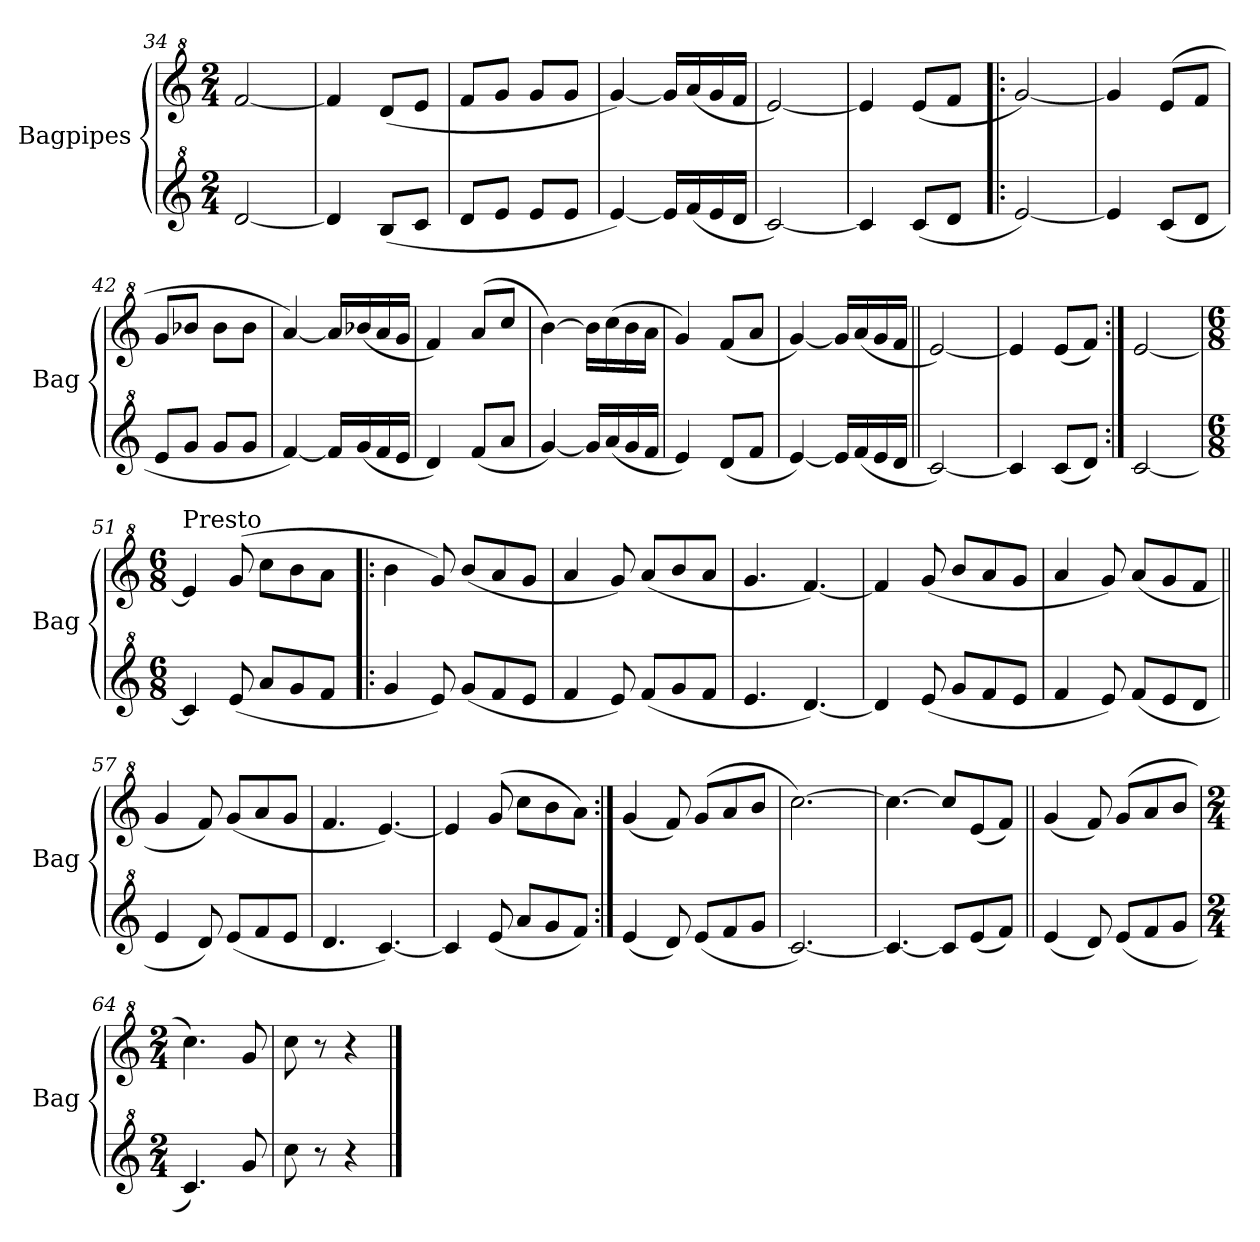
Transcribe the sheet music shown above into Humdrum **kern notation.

**kern	**kern
*part2	*part1
*staff2	*staff1
*I"Bagpipes	*I"Bagpipes
*I'Bag	*I'Bag
*clefG^2	*clefG^2
*ITrd1c2	*ITrd1c2
*k[b-e-]	*k[b-e-]
*B-:	*B-:
*M2/4	*M2/4
=34	=34
[2cc/	[2ee-/
=35	=35
4cc/]	4ee-/]
(8a/L	(8cc/L
8b-/J	8dd/J
=36	=36
8cc/L	8ee-/L
8dd/J	8ff/J
8dd/L	8ff/L
8dd/J	8ff/J
=37	=37
[4dd/)	[4ff/)
16dd/LL]	16ff/LL]
(16ee-/	(16gg/
16dd/	16ff/
16cc/JJ	16ee-/JJ
=38	=38
[2b-/)	[2dd/)
=39	=39
4b-/]	4dd/]
(8b-/L	(8dd/L
8cc/J	8ee-/J
=40!|:	=40!|:
[2dd/)	[2ff/)
=41	=41
4dd/]	4ff/]
(8b-/L	(8dd/L
8cc/J	8ee-/J
=42	=42
8dd/L	8ff/L
8ff/J	8aa-X/J
8ff/L	8aa-\L
8ff/J	8aa-\J
=43	=43
[4ee-/)	[4gg/)
16ee-/LL]	16gg/LL]
(16ff/	(16aa-X/
16ee-/	16gg/
16dd/JJ	16ff/JJ
=44	=44
4cc/)	4ee-/)
(8ee-/L	(8gg/L
8gg/J	8bb-/J
!!LO:LB:g=z
=45	=45
[4ff/)	[4aa\)
16ff/LL]	16aa\LL]
(16gg/	(16bb-\
16ff/	16aa\
16ee-/JJ	16gg\JJ
=46	=46
4dd/)	4ff/)
(8cc/L	(8ee-/L
8ee-/J	8gg/J
=47	=47
[4dd/)	[4ff/)
16dd/LL]	16ff/LL]
(16ee-/	(16gg/
16dd/	16ff/
16cc/JJ	16ee-/JJ
=48||	=48||
[2b-/)	[2dd/)
=49	=49
4b-/]	4dd/]
(8b-/L	(8dd/L
8cc/J)	8ee-/J)
=50:|!	=50:|!
[2b-/	[2dd/
=51	=51
*M6/8	*M6/8
!	!LO:TX:a:t=Presto
4b-/]	4dd/]
(8dd/	(8ff/
8gg/L	8bb-\L
8ff/	8aa\
8ee-/J	8gg\J
=52!|:	=52!|:
4ff/	4aa\
8dd/)	8ff/)
(8ff/L	(8aa/L
8ee-/	8gg/
8dd/J	8ff/J
=53	=53
4ee-/	4gg/
8dd/)	8ff/)
(8ee-/L	(8gg/L
8ff/	8aa/
8ee-/J	8gg/J
=54	=54
4.dd/	4.ff/
[4.cc/)	[4.ee-/)
!!LO:LB:g=z
=55	=55
4cc/]	4ee-/]
(8dd/	(8ff/
8ff/L	8aa/L
8ee-/	8gg/
8dd/J	8ff/J
=56	=56
4ee-/	4gg/
8dd/)	8ff/)
(8ee-/L	(8gg/L
8dd/	8ff/
8cc/J	8ee-/J
=57||	=57||
4dd/	4ff/
8cc/)	8ee-/)
(8dd/L	(8ff/L
8ee-/	8gg/
8dd/J	8ff/J
=58	=58
4.cc/	4.ee-/
[4.b-/)	[4.dd/)
=59	=59
4b-/]	4dd/]
(8dd/	(8ff/
8gg/L	8bb-\L
8ff/	8aa\
8ee-/J)	8gg\J)
=60:|!	=60:|!
(4dd/	(4ff/
8cc/)	8ee-/)
(8dd/L	(8ff/L
8ee-/	8gg/
8ff/J	8aa/J
=61	=61
[2.b-/)	[2.bb-\)
=62	=62
4.b-/_	4.bb-\_
8b-/L]	8bb-/L]
(8dd/	(8dd/
8ee-/J)	8ee-/J)
=63||	=63||
(4dd/	(4ff/
8cc/)	8ee-/)
(8dd/L	(8ff/L
8ee-/	8gg/
8ff/J	8aa/J
!!LO:PB:g=z
=64	=64
*M2/4	*M2/4
4.b-/)	4.bb-\)
8ff/	8ff/
=65	=65
8bb-\	8bb-\
8r	8r
4r	4r
==	==
*-	*-
